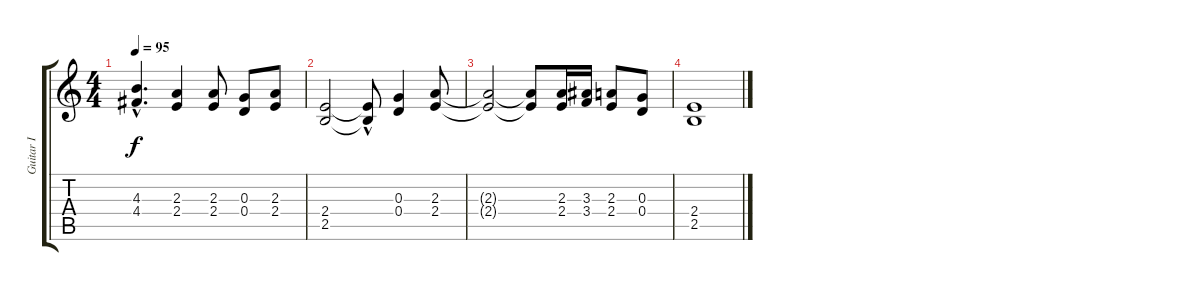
\track ("Guitar I" "Guitar I") {instrument overdrivenguitar}
\staff {score tabs}
\tuning (E4 B3 G3 D3 A2 E2) {hide}
\ts (4 4)
\tempo 95
\clef g2
\ks c
(4.3{hac} 4.4{hac}).4{d dy f} (2.3 2.4).4 (2.3 2.4).8 (0.3 0.4).8 (2.3 2.4).8 |
(2.4 2.5).2 (2.4{hac t} 2.5{hac t}).8 (0.3 0.4).4 (2.3 2.4).8 |
(2.3{t} 2.4{t}).2 (2.3{t} 2.4{t}).8 (2.3 2.4).16 (3.3 3.4).16 (2.3 2.4).8 (0.3 0.4).8 |
(2.4 2.5).1
